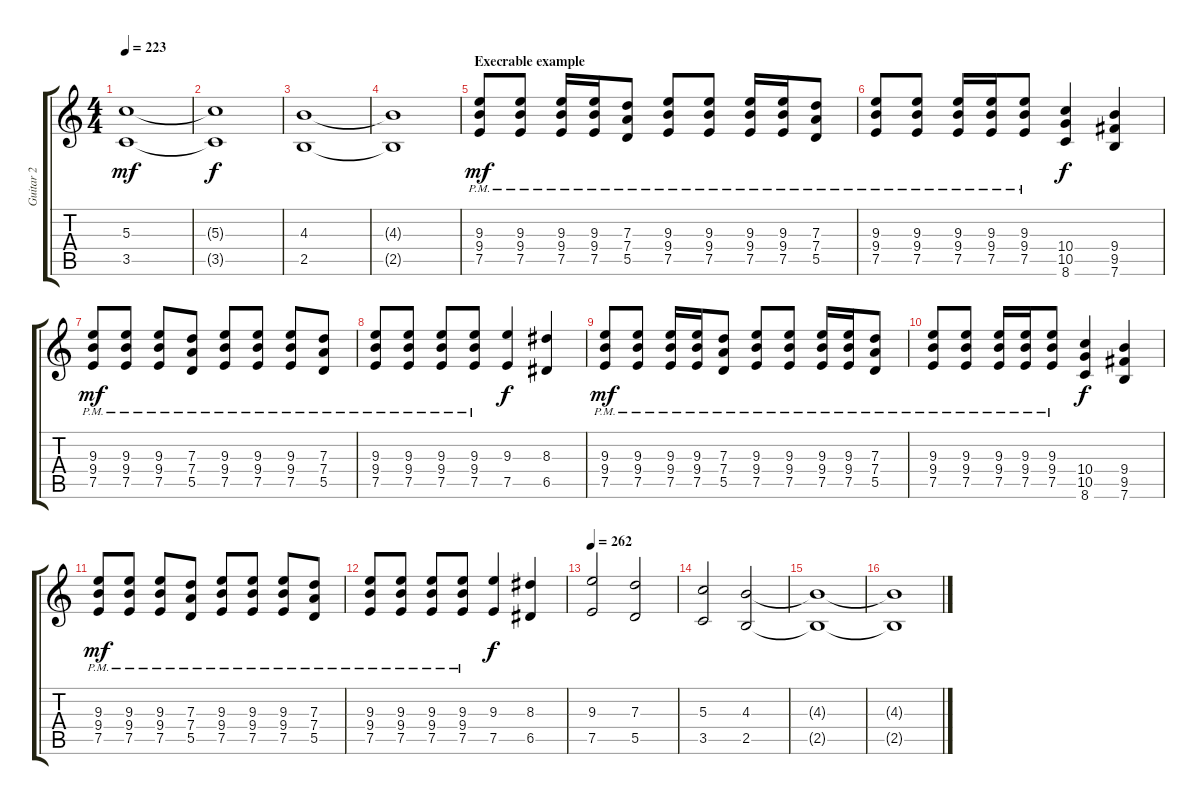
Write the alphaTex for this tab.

\track ("Guitar 2" "Guitar 2") {instrument distortionguitar}
\staff {score tabs}
\tuning (E4 B3 G3 D3 A2 E2) {hide}
\ts (4 4)
\tempo 223
\clef g2
\ks c
(5.3 3.5).1{dy mf} |
(5.3{t} 3.5{t}).1{dy f} |
(4.3 2.5).1 |
(4.3{t} 2.5{t}).1 |
\section ("" "Execrable example")
(9.3{pm} 9.4{pm} 7.5{pm}).8{dy mf} (9.3{pm} 9.4{pm} 7.5{pm}).8 (9.3{pm} 9.4{pm} 7.5{pm}).16 (9.3{pm} 9.4{pm} 7.5{pm}).16 (7.3{pm} 7.4{pm} 5.5{pm}).8 (9.3{pm} 9.4{pm} 7.5{pm}).8 (9.3{pm} 9.4{pm} 7.5{pm}).8 (9.3{pm} 9.4{pm} 7.5{pm}).16 (9.3{pm} 9.4{pm} 7.5{pm}).16 (7.3{pm} 7.4{pm} 5.5{pm}).8 |
(9.3{pm} 9.4{pm} 7.5{pm}).8 (9.3{pm} 9.4{pm} 7.5{pm}).8 (9.3{pm} 9.4{pm} 7.5{pm}).16 (9.3{pm} 9.4{pm} 7.5{pm}).16 (9.3{pm} 9.4{pm} 7.5{pm}).8 (10.4 10.5 8.6).4{dy f} (9.4 9.5 7.6).4 |
(9.3{pm} 9.4{pm} 7.5{pm}).8{dy mf} (9.3{pm} 9.4{pm} 7.5{pm}).8 (9.3{pm} 9.4{pm} 7.5{pm}).8 (7.3{pm} 7.4{pm} 5.5{pm}).8 (9.3{pm} 9.4{pm} 7.5{pm}).8 (9.3{pm} 9.4{pm} 7.5{pm}).8 (9.3{pm} 9.4{pm} 7.5{pm}).8 (7.3{pm} 7.4{pm} 5.5{pm}).8 |
(9.3{pm} 9.4{pm} 7.5{pm}).8 (9.3{pm} 9.4{pm} 7.5{pm}).8 (9.3{pm} 9.4{pm} 7.5{pm}).8 (9.3{pm} 9.4{pm} 7.5{pm}).8 (9.3 7.5).4{dy f} (8.3 6.5).4 |
(9.3{pm} 9.4{pm} 7.5{pm}).8{dy mf} (9.3{pm} 9.4{pm} 7.5{pm}).8 (9.3{pm} 9.4{pm} 7.5{pm}).16 (9.3{pm} 9.4{pm} 7.5{pm}).16 (7.3{pm} 7.4{pm} 5.5{pm}).8 (9.3{pm} 9.4{pm} 7.5{pm}).8 (9.3{pm} 9.4{pm} 7.5{pm}).8 (9.3{pm} 9.4{pm} 7.5{pm}).16 (9.3{pm} 9.4{pm} 7.5{pm}).16 (7.3{pm} 7.4{pm} 5.5{pm}).8 |
(9.3{pm} 9.4{pm} 7.5{pm}).8 (9.3{pm} 9.4{pm} 7.5{pm}).8 (9.3{pm} 9.4{pm} 7.5{pm}).16 (9.3{pm} 9.4{pm} 7.5{pm}).16 (9.3{pm} 9.4{pm} 7.5{pm}).8 (10.4 10.5 8.6).4{dy f} (9.4 9.5 7.6).4 |
(9.3{pm} 9.4{pm} 7.5{pm}).8{dy mf} (9.3{pm} 9.4{pm} 7.5{pm}).8 (9.3{pm} 9.4{pm} 7.5{pm}).8 (7.3{pm} 7.4{pm} 5.5{pm}).8 (9.3{pm} 9.4{pm} 7.5{pm}).8 (9.3{pm} 9.4{pm} 7.5{pm}).8 (9.3{pm} 9.4{pm} 7.5{pm}).8 (7.3{pm} 7.4{pm} 5.5{pm}).8 |
(9.3{pm} 9.4{pm} 7.5{pm}).8 (9.3{pm} 9.4{pm} 7.5{pm}).8 (9.3{pm} 9.4{pm} 7.5{pm}).8 (9.3{pm} 9.4{pm} 7.5{pm}).8 (9.3 7.5).4{dy f} (8.3 6.5).4 |
\tempo 262
(9.3 7.5).2 (7.3 5.5).2 |
(5.3 3.5).2 (4.3 2.5).2 |
(4.3{t} 2.5{t}).1 |
(4.3{t} 2.5{t}).1
